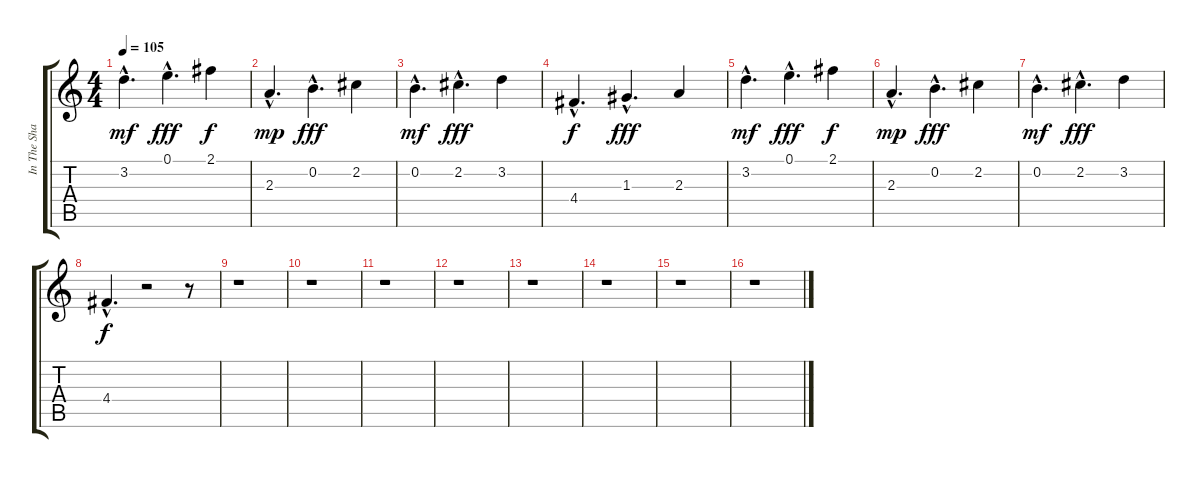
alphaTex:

\track ("In The Shadows" "In The Sha") {instrument distortionguitar}
\staff {score tabs}
\tuning (E4 B3 G3 D3 A2 E2) {hide}
\ts (4 4)
\tempo 105
\clef g2
\ks c
3.2{hac}.4{d dy mf} 0.1{hac}.4{d dy fff} 2.1.4{dy f} |
2.3{hac}.4{d dy mp} 0.2{hac}.4{d dy fff} 2.2.4 |
0.2{hac}.4{d dy mf} 2.2{hac}.4{d dy fff} 3.2.4 |
4.4{hac}.4{d dy f} 1.3{hac}.4{d dy fff} 2.3.4 |
3.2{hac}.4{d dy mf} 0.1{hac}.4{d dy fff} 2.1.4{dy f} |
2.3{hac}.4{d dy mp} 0.2{hac}.4{d dy fff} 2.2.4 |
0.2{hac}.4{d dy mf} 2.2{hac}.4{d dy fff} 3.2.4 |
4.4{hac}.4{d dy f} r.2 r.8 |
r.1 |
r.1 |
r.1 |
r.1 |
r.1 |
r.1 |
r.1 |
r.1
